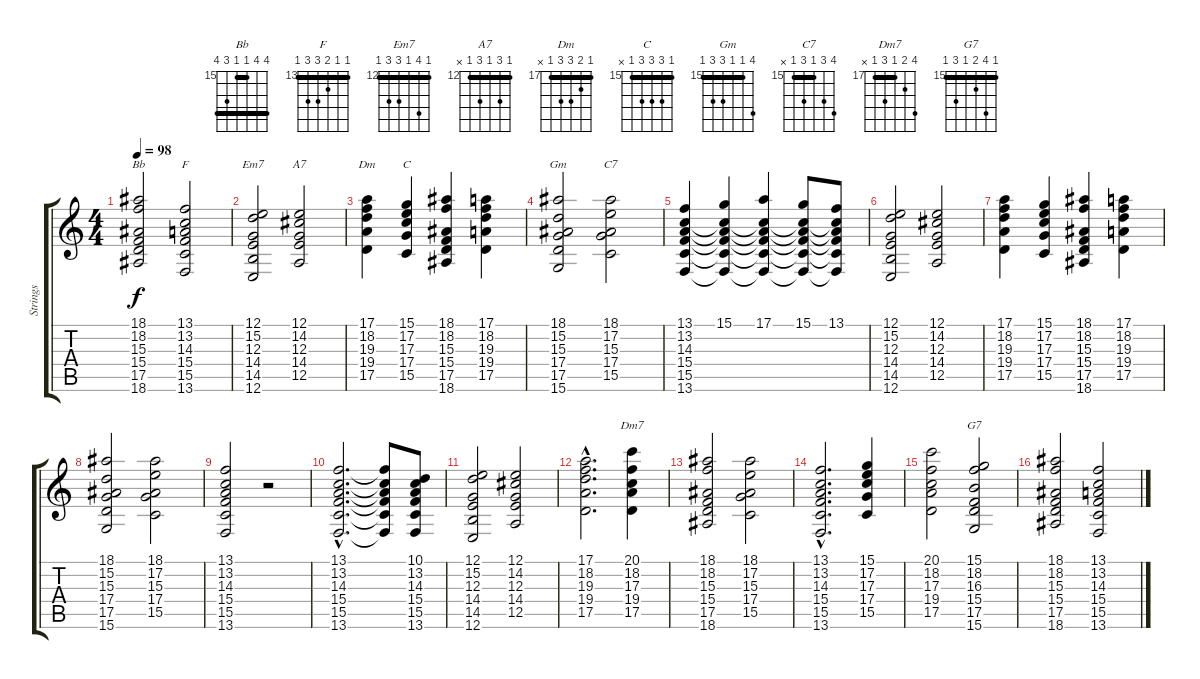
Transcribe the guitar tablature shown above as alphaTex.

\track ("Strings" "Strings") {instrument stringensemble1}
\staff {score tabs}
\tuning (E4 B3 G3 D3 A2 E2) {hide}
\chord ("Bb" 18 18 15 15 17 18) {firstfret 15 barre (15 18)}
\chord ("F" 13 13 14 15 15 13) {firstfret 13 barre 13}
\chord ("Em7" 12 15 12 14 14 12) {firstfret 12 barre 12}
\chord ("A7" 12 14 12 14 12 x) {firstfret 12 barre 12}
\chord ("Dm" 17 18 19 19 17 x) {firstfret 17 barre 17}
\chord ("C" 15 17 17 17 15 x) {firstfret 15 barre 15}
\chord ("Gm" 18 15 15 17 17 15) {firstfret 15 barre 15}
\chord ("C7" 18 17 15 17 15 x) {firstfret 15 barre 15}
\chord ("Dm7" 20 18 17 19 17 x) {firstfret 17 barre 17}
\chord ("G7" 15 18 16 15 17 15) {firstfret 15 barre 15}
\ts (4 4)
\tempo 98
\clef g2
\ks c
(18.1 18.2 15.3 15.4 17.5 18.6).2{ch "Bb" dy f} (13.1 13.2 14.3 15.4 15.5 13.6).2{ch "F"} |
(12.1 15.2 12.3 14.4 14.5 12.6).2{ch "Em7"} (12.1 14.2 12.3 14.4 12.5).2{ch "A7"} |
(17.1 18.2 19.3 19.4 17.5).4{ch "Dm"} (15.1 17.2 17.3 17.4 15.5).4{ch "C"} (18.1 18.2 15.3 15.4 17.5 18.6).4 (17.1 18.2 19.3 19.4 17.5).4 |
(18.1 15.2 15.3 17.4 17.5 15.6).2{ch "Gm"} (18.1 17.2 15.3 17.4 15.5).2{ch "C7"} |
(13.1 13.2 14.3 15.4 15.5 13.6).4 (15.1 13.2{t} 14.3{t} 15.4{t} 15.5{t} 13.6{t}).4 (17.1 13.2{t} 14.3{t} 15.4{t} 15.5{t} 13.6{t}).4 (15.1 13.2{t} 14.3{t} 15.4{t} 15.5{t} 13.6{t}).8 (13.1 13.2{t} 14.3{t} 15.4{t} 15.5{t} 13.6{t}).8 |
(12.1 15.2 12.3 14.4 14.5 12.6).2 (12.1 14.2 12.3 14.4 12.5).2 |
(17.1 18.2 19.3 19.4 17.5).4 (15.1 17.2 17.3 17.4 15.5).4 (18.1 18.2 15.3 15.4 17.5 18.6).4 (17.1 18.2 19.3 19.4 17.5).4 |
(18.1 15.2 15.3 17.4 17.5 15.6).2 (18.1 17.2 15.3 17.4 15.5).2 |
(13.1 13.2 14.3 15.4 15.5 13.6).2 r.2 |
(13.1{hac} 13.2{hac} 14.3{hac} 15.4{hac} 15.5{hac} 13.6{hac}).2{d} (13.1{t} 13.2{t} 14.3{t} 15.4{t} 15.5{t} 13.6{t}).8 (10.1 13.2 14.3 15.4 15.5 13.6).8 |
(12.1 15.2 12.3 14.4 14.5 12.6).2 (12.1 14.2 12.3 14.4 12.5).2 |
(17.1{hac} 18.2{hac} 19.3{hac} 19.4{hac} 17.5{hac}).2{d} (20.1 18.2 17.3 19.4 17.5).4{ch "Dm7"} |
(18.1 18.2 15.3 15.4 17.5 18.6).2 (18.1 17.2 15.3 17.4 15.5).2 |
(13.1{hac} 13.2{hac} 14.3{hac} 15.4{hac} 15.5{hac} 13.6{hac}).2{d} (15.1 17.2 17.3 17.4 15.5).4 |
(20.1 18.2 17.3 19.4 17.5).2 (15.1 18.2 16.3 15.4 17.5 15.6).2{ch "G7"} |
(18.1 18.2 15.3 15.4 17.5 18.6).2 (13.1 13.2 14.3 15.4 15.5 13.6).2
